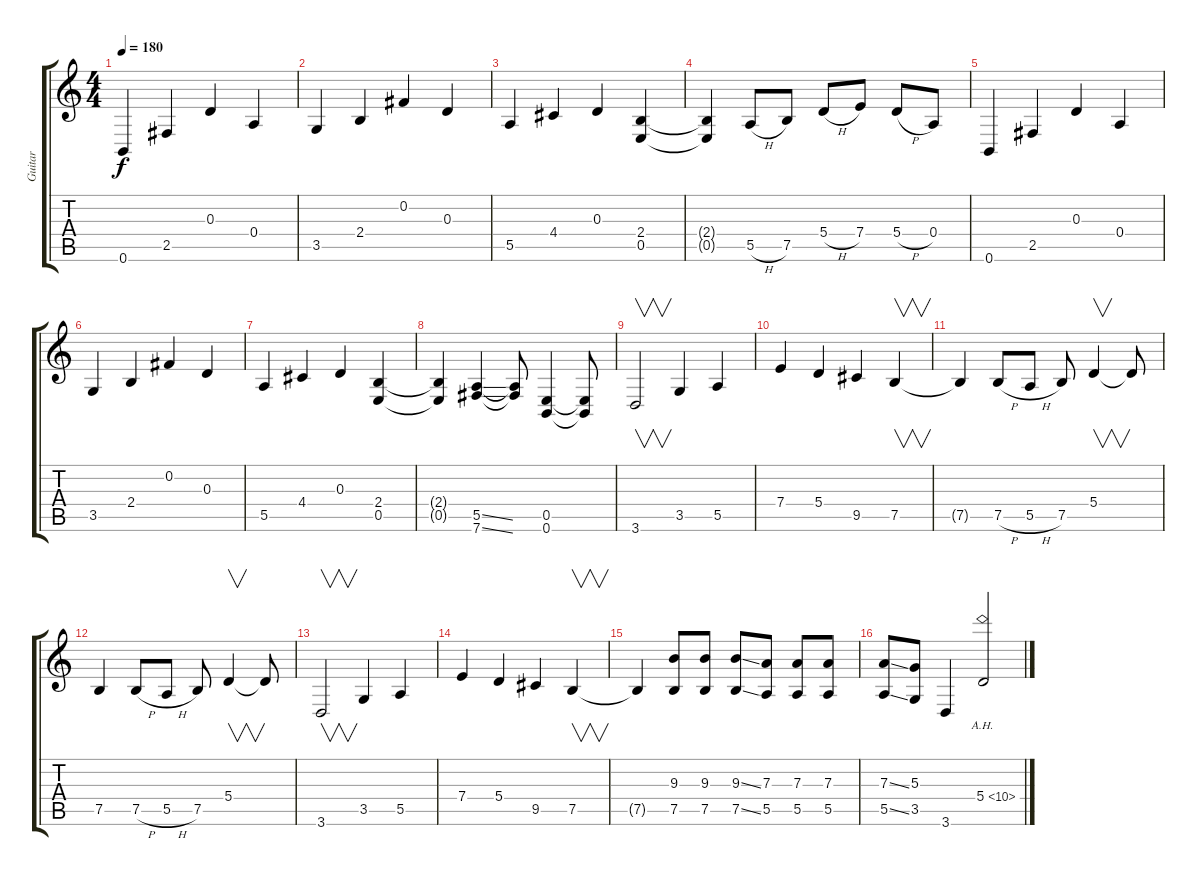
\track ("Guitar" "Guitar") {instrument distortionguitar}
\staff {score tabs}
\tuning (B3 Gb3 D3 A2 E2 B1) {hide}
\ts (4 4)
\tempo 180
\clef g2
\ks c
0.6.4{dy f} 2.5.4 0.3.4 0.4.4 |
3.5.4 2.4.4 0.2.4 0.3.4 |
5.5.4 4.4.4 0.3.4 (2.4 0.5).4 |
(2.4{t} 0.5{t}).4 5.5{h}.8 7.5.8 5.4{h}.8 7.4.8 5.4{h}.8 0.4.8 |
0.6.4 2.5.4 0.3.4 0.4.4 |
3.5.4 2.4.4 0.2.4 0.3.4 |
5.5.4 4.4.4 0.3.4 (2.4 0.5).4 |
(2.4{t} 0.5{t}).4 (5.5{ss} 7.6{ss}).4 (5.5{t} 7.6{t}).8 (0.5 0.6).4 (0.5{t} 0.6{t}).8 |
3.6.2{v} 3.5.4 5.5.4 |
7.4.4 5.4.4 9.5.4 7.5.4{v} |
7.5{t}.4 7.5{h}.8 5.5{h}.8 7.5.8 5.4.4{v} 5.4{t}.8 |
7.5.4 7.5{h}.8 5.5{h}.8 7.5.8 5.4.4{v} 5.4{t}.8 |
3.6.2{v} 3.5.4 5.5.4 |
7.4.4 5.4.4 9.5.4 7.5.4{v} |
7.5{t}.4 (9.3 7.5).8 (9.3 7.5).8 (9.3{ss} 7.5{ss}).8 (7.3 5.5).8 (7.3 5.5).8 (7.3 5.5).8 |
(7.3{ss} 5.5{ss}).8 (5.3 3.5).8 3.6.4 5.4{ah 5}.2
